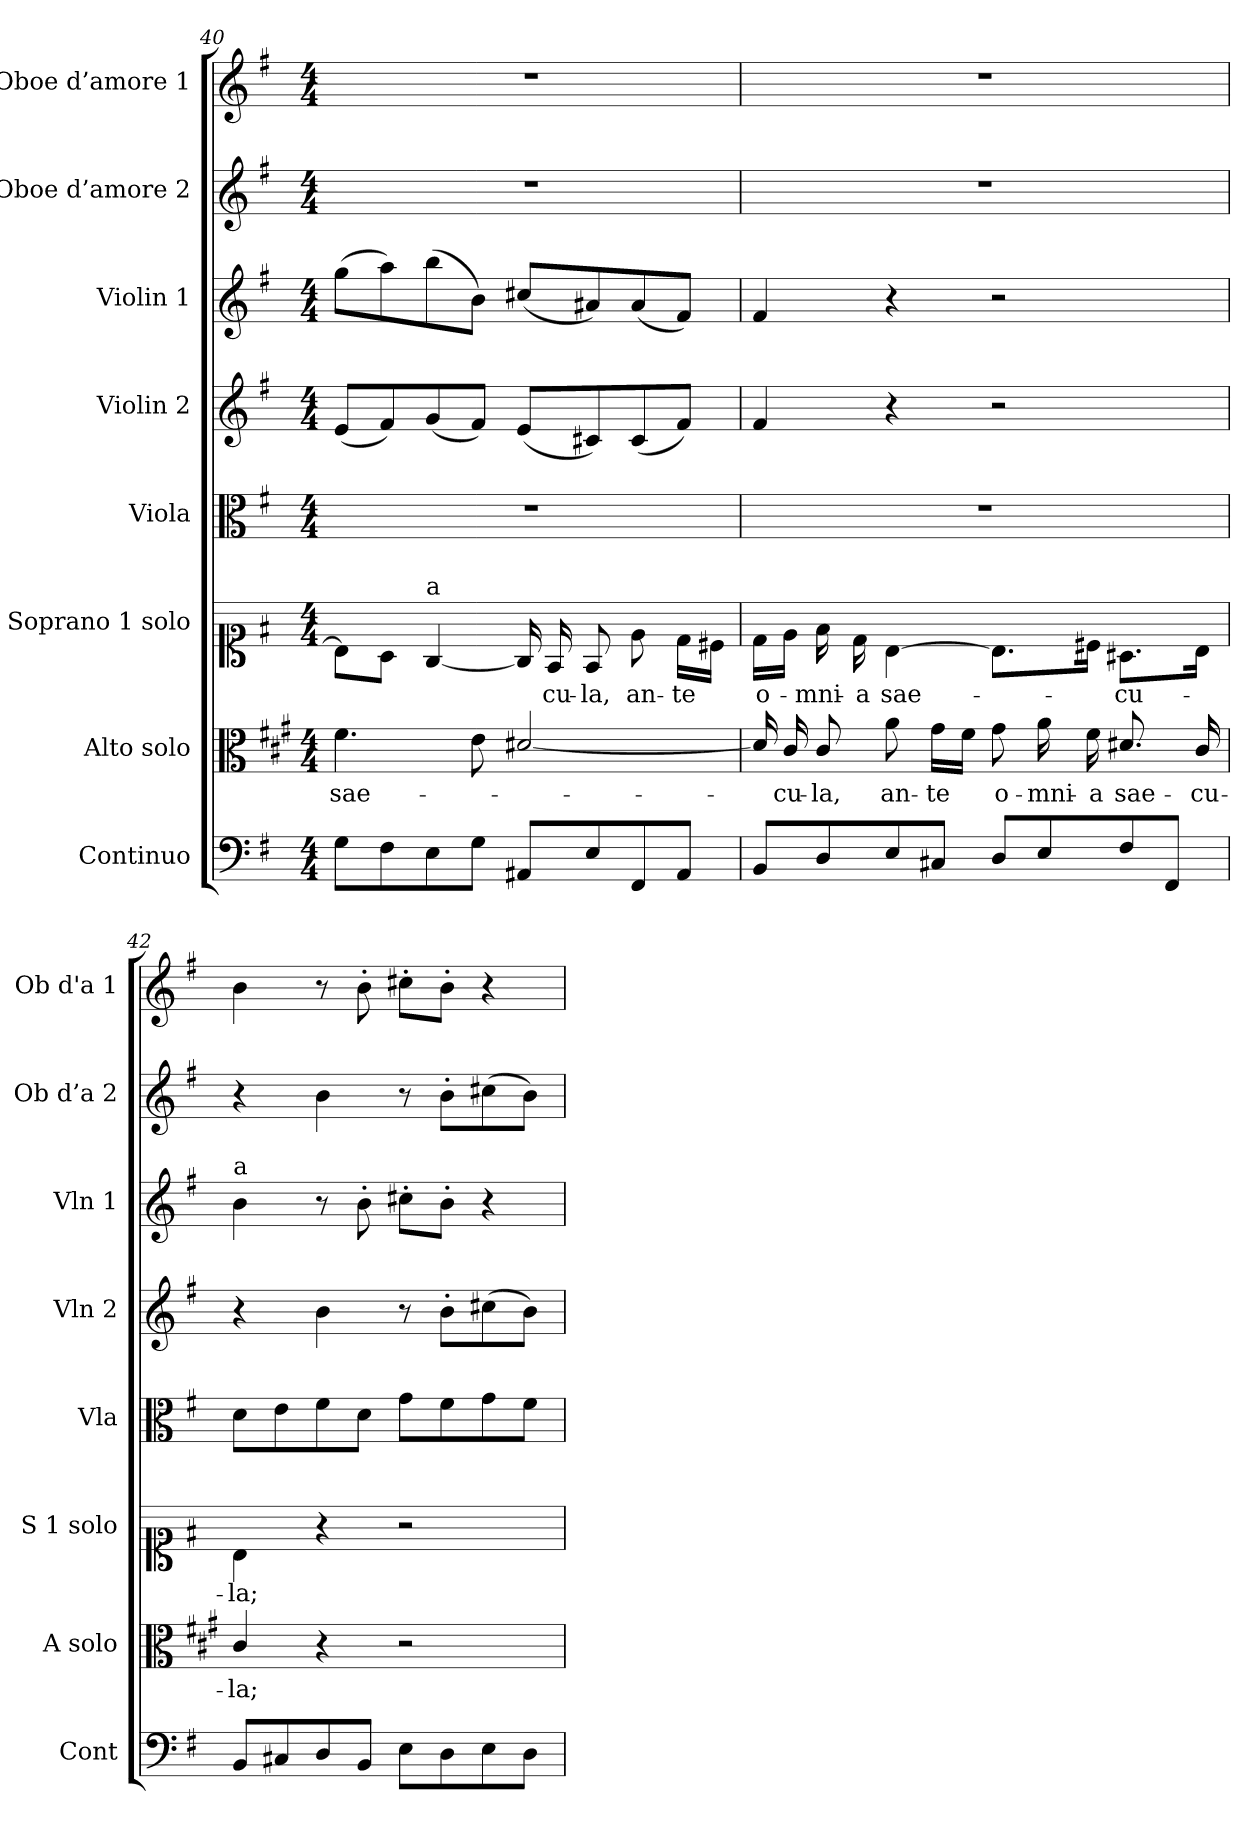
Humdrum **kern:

**kern	**kern	**text	**kern	**text	**kern	**kern	**kern	**kern	**kern
*part8	*part7	*part7	*part6	*part6	*part5	*part4	*part3	*part2	*part1
*staff8	*staff7	*staff7	*staff6	*staff6	*staff5	*staff4	*staff3	*staff2	*staff1
*I"Continuo	*I"Alto solo	*	*I"Soprano 1 solo	*	*I"Viola	*I"Violin 2	*I"Violin 1	*I"Oboe d’amore 2	*I"Oboe d’amore 1
*I'Cont	*I'A solo	*	*I'S 1 solo	*	*I'Vla	*I'Vln 2	*I'Vln 1	*I'Ob d’a 2	*I'Ob d'a 1
!!LO:LB:g=z
*clefF4	*clefC3	*	*clefC1	*	*clefC3	*clefG2	*clefG2	*clefG2	*clefG2
*	*ITrd1c2	*	*ITrd-7c-12	*	*	*	*	*	*
*k[f#]	*k[f#]	*	*k[f#]	*	*k[f#]	*k[f#]	*k[f#]	*k[f#]	*k[f#]
*M4/4	*M4/4	*	*M4/4	*	*M4/4	*M4/4	*M4/4	*M4/4	*M4/4
=40	=40	=40	=40	=40	=40	=40	=40	=40	=40
!	!	!LO:LY:b	!	!	!	!	!	!	!
8G\L	4.e\	sae-	8b\L]	.	1r	(8e/L	(8gg\L	1r	1r
8F#\	.	.	8a\J	.	.	8f#/)	8aa\)	.	.
!	!	!	!LO:TX:a:t=a	!	!	!	!	!	!
8E\	.	.	[4g/	.	.	(8g/	(8bb\	.	.
8G\J	8d\	.	.	.	.	8f#/J)	8b\J)	.	.
8AA#X/L	[2c#X/	.	16g/]	.	.	(8e/L	(8cc#X/L	.	.
!	!	!	!	!LO:LY:b	!	!	!	!	!
.	.	.	16f#/	-cu-	.	.	.	.	.
!	!	!	!	!LO:LY:b	!	!	!	!	!
8E/	.	.	8f#/	-la,	.	8c#X/)	8a#X/)	.	.
!	!	!	!	!LO:LY:b	!	!	!	!	!
8FF#/	.	.	8ee\	an-	.	(8c#/	(8a#/	.	.
!	!	!	!	!LO:LY:b	!	!	!	!	!
8AA#/J	.	.	16dd\LL	-te	.	8f#/J)	8f#/J)	.	.
.	.	.	16cc#X\JJ	.	.	.	.	.	.
=41	=41	=41	=41	=41	=41	=41	=41	=41	=41
!	!	!	!	!LO:LY:b	!	!	!	!	!
8BB/L	16c#/]	.	16dd\LL	o-	1r	4f#/	4f#/	1r	1r
!	!	!LO:LY:b	!	!	!	!	!	!	!
.	16B/	-cu-	16ee\JJ	.	.	.	.	.	.
!	!	!LO:LY:b	!	!LO:LY:b	!	!	!	!	!
8D/	8B/	-la,	16ff#\	-mni-	.	.	.	.	.
!	!	!	!	!LO:LY:b	!	!	!	!	!
.	.	.	16dd\	-a	.	.	.	.	.
!	!	!LO:LY:b	!	!LO:LY:b	!	!	!	!	!
8E/	8g\	an-	[4b\	sae-	.	4r	4r	.	.
!	!	!LO:LY:b	!	!	!	!	!	!	!
8C#X/J	16f#\LL	-te	.	.	.	.	.	.	.
.	16e\JJ	.	.	.	.	.	.	.	.
!	!	!LO:LY:b	!	!	!	!	!	!	!
8D/L	8f#\	o-	8.b\L]	.	.	2r	2r	.	.
!	!	!LO:LY:b	!	!	!	!	!	!	!
8E/	16g\	-mni-	.	.	.	.	.	.	.
!	!	!LO:LY:b	!	!	!	!	!	!	!
.	16e\	-a	16cc#X\Jk	.	.	.	.	.	.
!	!	!LO:LY:b	!	!LO:LY:b	!	!	!	!	!
8F#/	8.c#X/	sae-	8.a#X\L	-cu-	.	.	.	.	.
8FF#/J	.	.	.	.	.	.	.	.	.
!	!	!LO:LY:b	!	!	!	!	!	!	!
.	16B/	-cu-	16b\Jk	.	.	.	.	.	.
=42	=42	=42	=42	=42	=42	=42	=42	=42	=42
!	!	!	!	!	!	!	!LO:TX:a:t=a	!	!
!	!	!LO:LY:b	!	!LO:LY:b	!	!	!	!	!
8BB/L	4B/	-la;	4b\	-la;	8d\L	4r	4b\	4r	4b\
8C#X/	.	.	.	.	8e\	.	.	.	.
8D/	4r	.	4r	.	8f#\	4b\	8r	4b\	8r
8BB/J	.	.	.	.	8d\J	.	8b'\	.	8b'\
8E\L	2r	.	2r	.	8g\L	8r	8cc#X'\L	8r	8cc#X'\L
8D\	.	.	.	.	8f#\	8b'\L	8b'\J	8b'\L	8b'\J
8E\	.	.	.	.	8g\	(8cc#X\	4r	(8cc#X\	4r
8D\J	.	.	.	.	8f#\J	8b\J)	.	8b\J)	.
=	=	=	=	=	=	=	=	=	=
*-	*-	*-	*-	*-	*-	*-	*-	*-	*-
